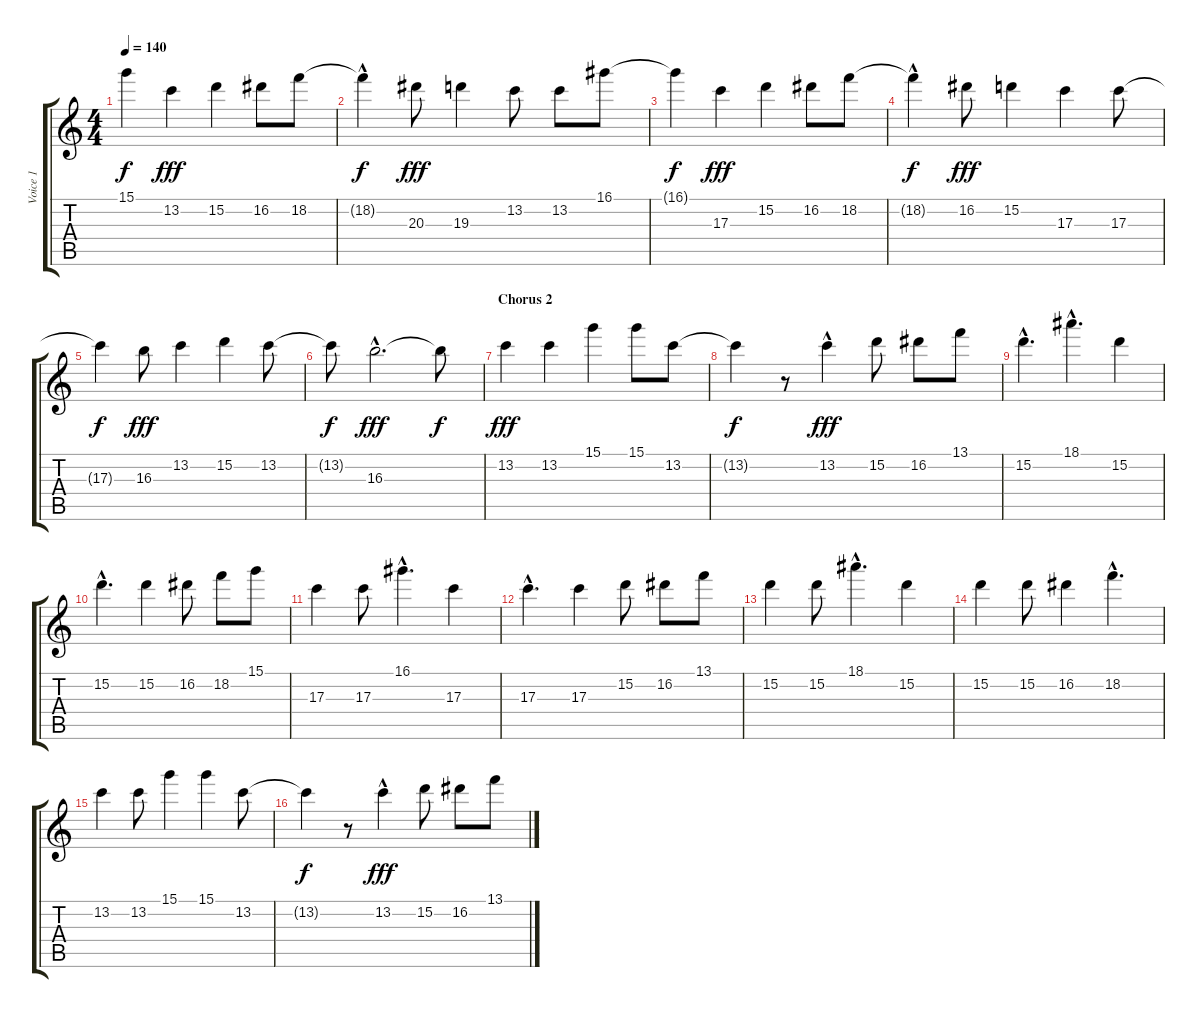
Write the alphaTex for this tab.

\track ("Voice 1" "Voice 1") {instrument electricguitarjazz}
\staff {score tabs}
\tuning (E4 B3 G3 D3 A2 E2) {hide}
\ts (4 4)
\tempo 140
\clef g2
\ks c
15.1{t}.4{dy f} 13.2.4{dy fff} 15.2.4 16.2.8 18.2.8 |
18.2{hac t}.4{dy f} 20.3.8{dy fff} 19.3.4 13.2.8 13.2.8 16.1.8 |
16.1{t}.4{dy f} 17.3.4{dy fff} 15.2.4 16.2.8 18.2.8 |
18.2{hac t}.4{dy f} 16.2.8{dy fff} 15.2.4 17.3.4 17.3.8 |
17.3{t}.4{dy f} 16.3.8{dy fff} 13.2.4 15.2.4 13.2.8 |
13.2{t}.8{dy f} 16.3{hac}.2{d dy fff} 16.3{t}.8{dy f} |
\section ("" "Chorus 2")
13.2.4{dy fff} 13.2.4 15.1.4 15.1.8 13.2.8 |
13.2{t}.4{dy f} r.8 13.2{hac}.4{dy fff} 15.2.8 16.2.8 13.1.8 |
15.2{hac}.4{d} 18.1{hac}.4{d} 15.2.4 |
15.2{hac}.4{d} 15.2.4 16.2.8 18.2.8 15.1.8 |
17.3.4 17.3.8 16.1{hac}.4{d} 17.3.4 |
17.3{hac}.4{d} 17.3.4 15.2.8 16.2.8 13.1.8 |
15.2.4 15.2.8 18.1{hac}.4{d} 15.2.4 |
15.2.4 15.2.8 16.2.4 18.2{hac}.4{d} |
13.2.4 13.2.8 15.1.4 15.1.4 13.2.8 |
13.2{t}.4{dy f} r.8 13.2{hac}.4{dy fff} 15.2.8 16.2.8 13.1.8
